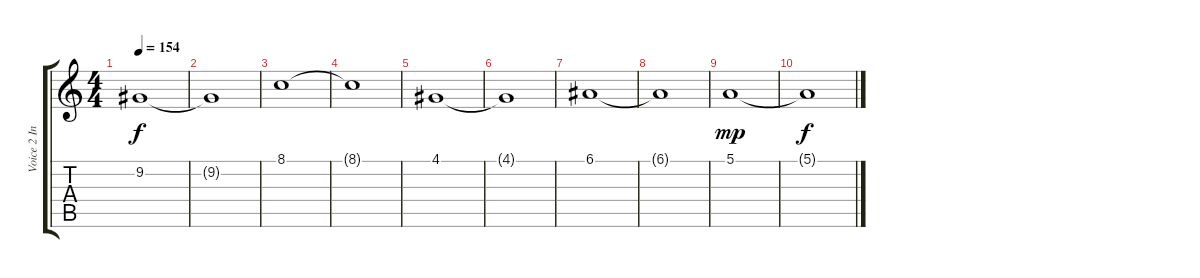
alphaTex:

\track ("Voice 2 Indian" "Voice 2 In") {instrument voiceoohs}
\staff {score tabs}
\tuning (E4 B3 G3 D3 A2 E2) {hide}
\ts (4 4)
\tempo 154
\clef g2
\ks c
9.2.1{dy f} |
9.2{t}.1 |
8.1.1 |
8.1{t}.1 |
4.1.1 |
4.1{t}.1 |
6.1.1 |
6.1{t}.1 |
5.1.1{dy mp} |
5.1{t}.1{dy f}
